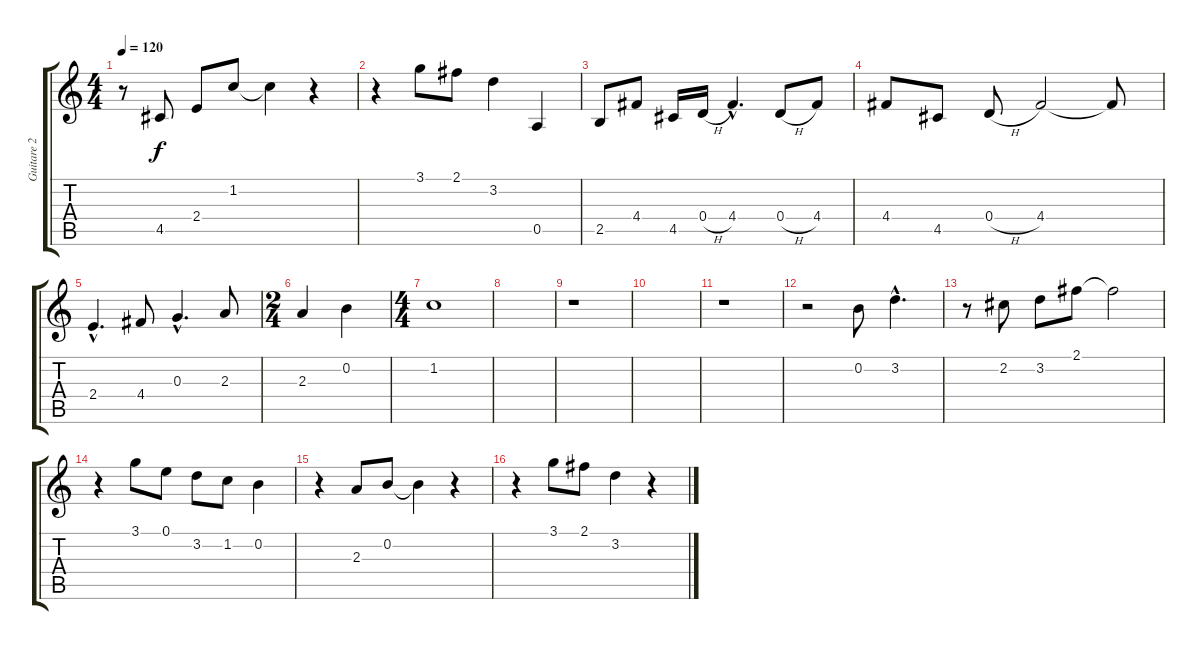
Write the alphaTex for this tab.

\track ("Guitare 2" "Guitare 2") {instrument acousticguitarsteel}
\staff {score tabs}
\tuning (E4 B3 G3 D3 A2 E2) {hide}
\ts (4 4)
\tempo 120
\clef g2
\ks c
r.8{dy f} 4.5.8 2.4.8 1.2.8 1.2{t}.4 r.4 |
r.4 3.1.8 2.1.8 3.2.4 0.5.4 |
2.5.8 4.4.8 4.5.16 0.4{h}.16 4.4{hac}.4{d} 0.4{h}.8 4.4.8 |
4.4.8 4.5.8 0.4{h}.8 4.4.2 4.4{t}.8 |
2.4{hac}.4{d} 4.4.8 0.3{hac}.4{d} 2.3.8 |
\ts (2 4)
2.3.4 0.2.4 |
\ts (4 4)
1.2.1 |
|
r.1 |
|
r.1 |
r.2 0.2.8 3.2{hac}.4{d} |
r.8 2.2.8 3.2.8 2.1.8 2.1{t}.2 |
r.4 3.1.8 0.1.8 3.2.8 1.2.8 0.2.4 |
r.4 2.3.8 0.2.8 0.2{t}.4 r.4 |
r.4 3.1.8 2.1.8 3.2.4 r.4
